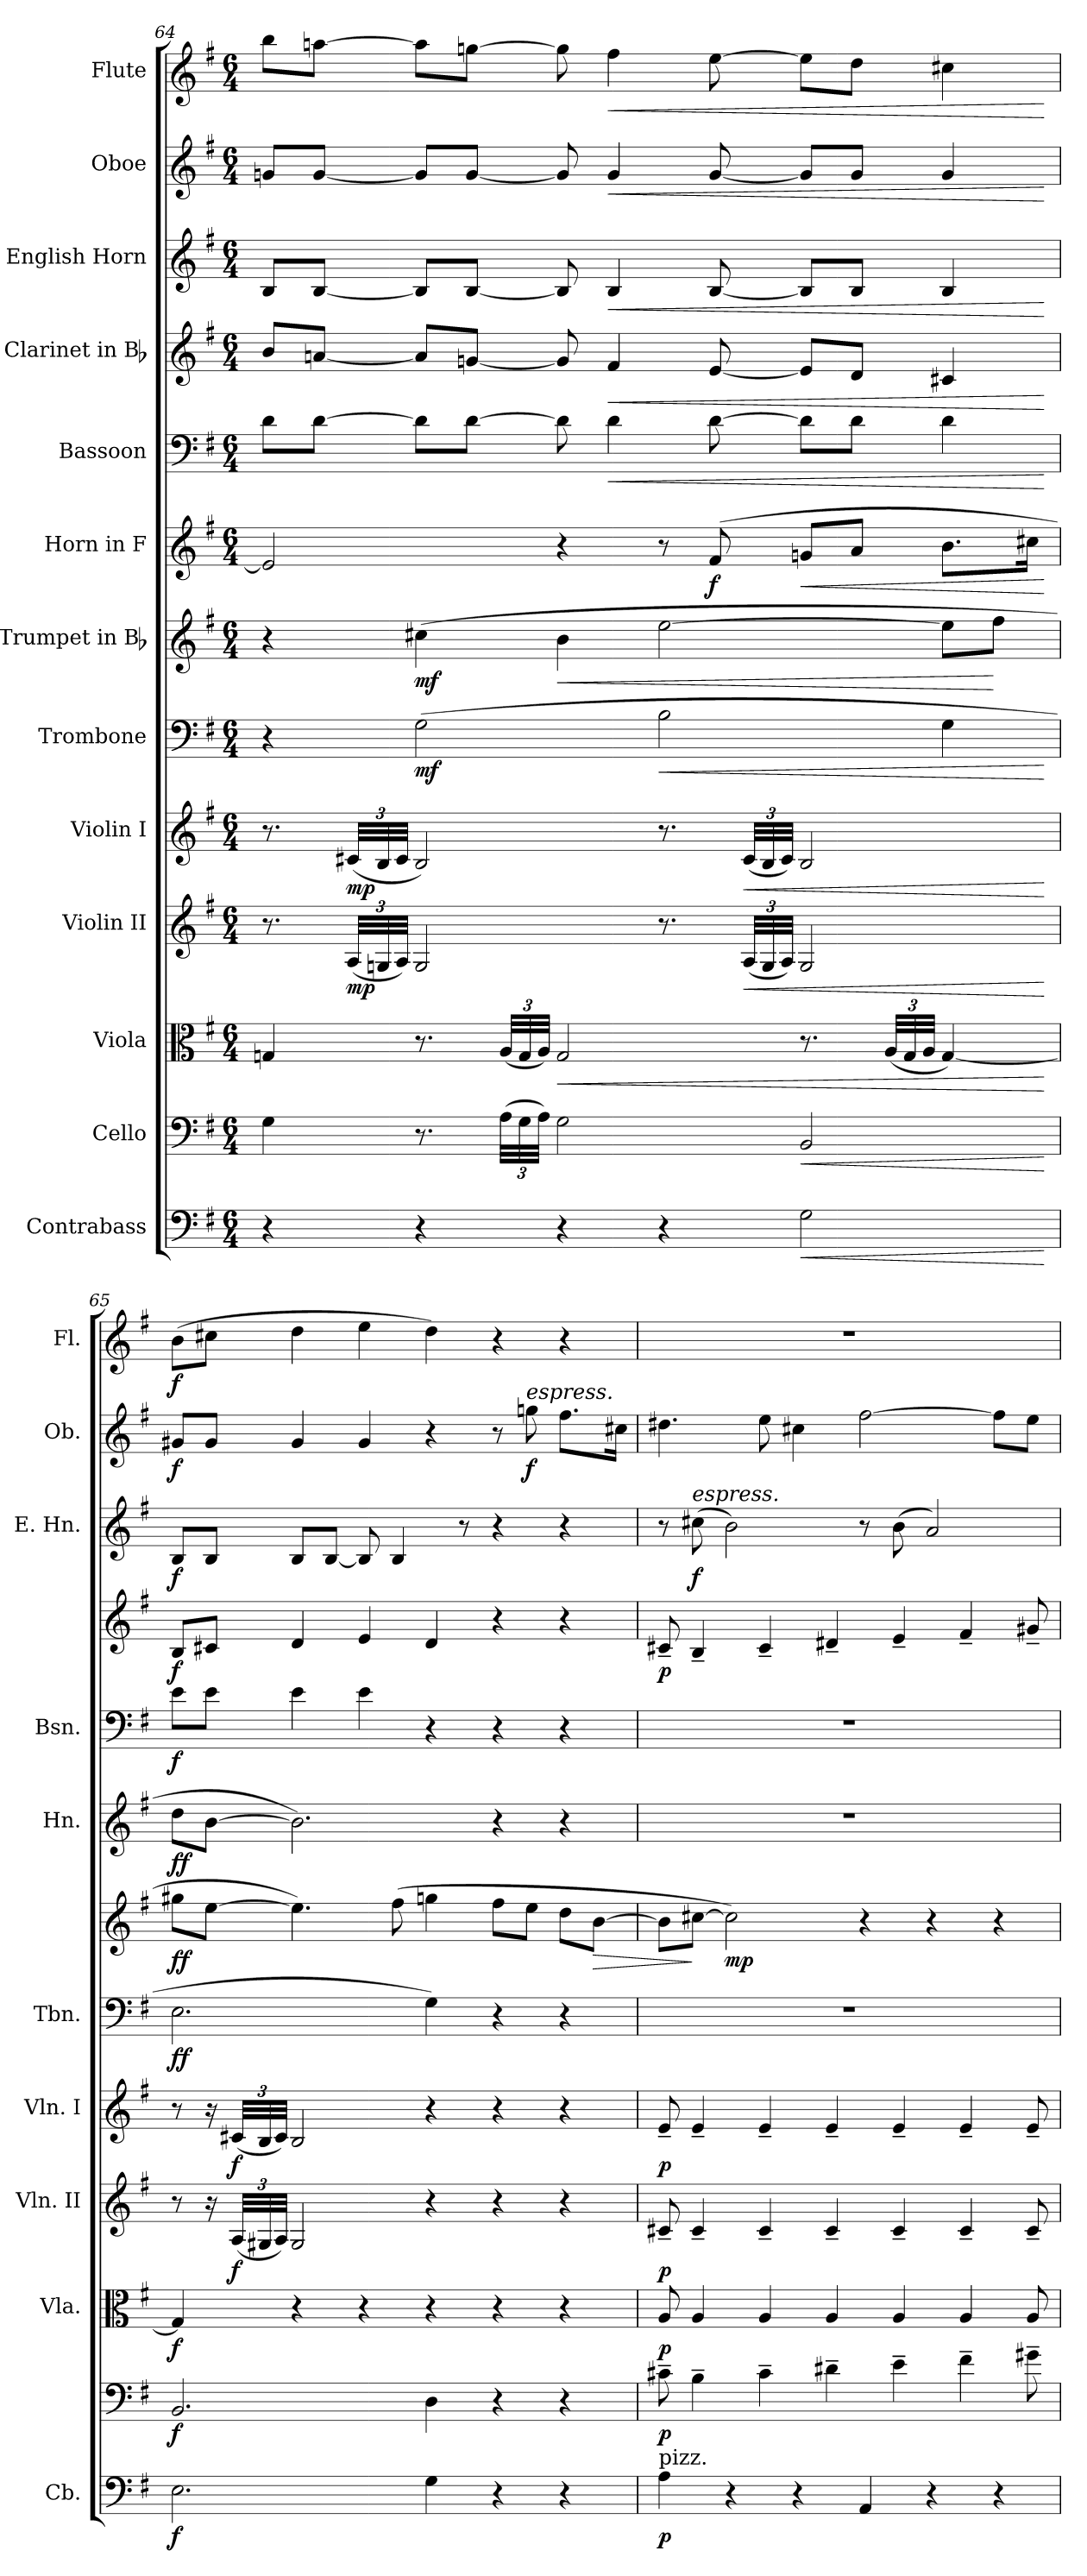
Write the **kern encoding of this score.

**kern	**dynam	**kern	**dynam	**kern	**dynam	**kern	**dynam	**kern	**dynam	**kern	**dynam	**kern	**dynam	**kern	**dynam	**kern	**dynam	**kern	**dynam	**kern	**dynam	**kern	**dynam	**kern	**dynam
*part13	*part13	*part12	*part12	*part11	*part11	*part10	*part10	*part9	*part9	*part8	*part8	*part7	*part7	*part6	*part6	*part5	*part5	*part4	*part4	*part3	*part3	*part2	*part2	*part1	*part1
*staff13	*staff13	*staff12	*staff12	*staff11	*staff11	*staff10	*staff10	*staff9	*staff9	*staff8	*staff8	*staff7	*staff7	*staff6	*staff6	*staff5	*staff5	*staff4	*staff4	*staff3	*staff3	*staff2	*staff2	*staff1	*staff1
*I"Contrabass	*	*I"Cello	*	*I"Viola	*	*I"Violin II	*	*I"Violin I	*	*I"Trombone	*	*I"Trumpet in Bb	*	*I"Horn in F	*	*I"Bassoon	*	*I"Clarinet in Bb	*	*I"English Horn	*	*I"Oboe	*	*I"Flute	*
*I'Cb.	*	*	*	*I'Vla.	*	*I'Vln. II	*	*I'Vln. I	*	*I'Tbn.	*	*	*	*I'Hn.	*	*I'Bsn.	*	*	*	*I'E. Hn.	*	*I'Ob.	*	*I'Fl.	*
*clefF4	*	*clefF4	*	*clefC3	*	*clefG2	*	*clefG2	*	*clefF4	*	*clefG2	*	*clefG2	*	*clefF4	*	*clefG2	*	*clefG2	*	*clefG2	*	*clefG2	*
*ITrd7c12	*	*	*	*	*	*	*	*	*	*	*	*	*	*	*	*	*	*	*	*	*	*	*	*	*
*k[f#]	*	*k[f#]	*	*k[f#]	*	*k[f#]	*	*k[f#]	*	*k[f#]	*	*k[f#]	*	*k[f#]	*	*k[f#]	*	*k[f#]	*	*k[f#]	*	*k[f#]	*	*k[f#]	*
*G:	*	*G:	*	*G:	*	*G:	*	*G:	*	*G:	*	*G:	*	*G:	*	*G:	*	*G:	*	*G:	*	*G:	*	*G:	*
*M6/4	*	*M6/4	*	*M6/4	*	*M6/4	*	*M6/4	*	*M6/4	*	*M6/4	*	*M6/4	*	*M6/4	*	*M6/4	*	*M6/4	*	*M6/4	*	*M6/4	*
=64	=64	=64	=64	=64	=64	=64	=64	=64	=64	=64	=64	=64	=64	=64	=64	=64	=64	=64	=64	=64	=64	=64	=64	=64	=64
4r	.	4G\	.	4Gn/	.	8.r	.	8.r	.	4r	.	4r	.	2e/]	.	8d\L	.	8b/L	.	8B/L	.	8gn/L	.	8bb\L	.
.	.	.	.	.	.	.	.	.	.	.	.	.	.	.	.	[8d\J	.	[8an/J	.	[8B/J	.	[8g/J	.	[8aan\J	.
!	!	!	!	!	!	!	!LO:DY:b	!	!LO:DY:b	!	!	!	!	!	!	!	!	!	!	!	!	!	!	!	!
.	.	.	.	.	.	(<48A/LLL	mp	(<48c#X/LLL	mp	.	.	.	.	.	.	.	.	.	.	.	.	.	.	.	.
.	.	.	.	.	.	48Gn/	.	48B/	.	.	.	.	.	.	.	.	.	.	.	.	.	.	.	.	.
.	.	.	.	.	.	48A/JJJ)	.	48c#/JJJ	.	.	.	.	.	.	.	.	.	.	.	.	.	.	.	.	.
!	!	!	!	!	!	!	!	!	!	!	!LO:DY:b	!	!LO:DY:b	!	!	!	!	!	!	!	!	!	!	!	!
4r	.	8.r	.	8.r	.	2G/	.	2B/)	.	(>2G\	mf	(>4cc#X\	mf	.	.	8d\L]	.	8a/L]	.	8B/L]	.	8g/L]	.	8aa\L]	.
.	.	.	.	.	.	.	.	.	.	.	.	.	.	.	.	[8d\J	.	[8gn/J	.	[8B/J	.	[8g/J	.	[8ggn\J	.
.	.	(>48A\LLL	.	(<48A/LLL	.	.	.	.	.	.	.	.	.	.	.	.	.	.	.	.	.	.	.	.	.
.	.	48G\	.	48G/	.	.	.	.	.	.	.	.	.	.	.	.	.	.	.	.	.	.	.	.	.
.	.	48A\JJJ)	.	48A/JJJ)	.	.	.	.	.	.	.	.	.	.	.	.	.	.	.	.	.	.	.	.	.
!	!	!	!	!	!LO:HP:b	!	!	!	!	!	!	!	!LO:HP:b	!	!	!	!	!	!	!	!	!	!	!	!
4r	.	2G\	.	2G/	<	.	.	.	.	.	.	4b\	<	4r	.	8d\]	.	8g/]	.	8B/]	.	8g/]	.	8gg\]	.
!	!	!	!	!	!	!	!	!	!	!	!	!	!	!	!	!	!LO:HP:b	!	!LO:HP:b	!	!LO:HP:b	!	!LO:HP:b	!	!LO:HP:b
.	.	.	.	.	.	.	.	.	.	.	.	.	.	.	.	4d\	<	4f#/	<	4B/	<	4g/	<	4ff#\	<
!	!	!	!	!	!	!	!	!	!	!	!LO:HP:b	!	!	!	!	!	!	!	!	!	!	!	!	!	!
4r	.	.	.	.	.	8.r	.	8.r	.	2B\	<	[2ee\	.	8r	.	.	.	.	.	.	.	.	.	.	.
!	!	!	!	!	!	!	!	!	!	!	!	!	!	!	!LO:DY:b	!	!	!	!	!	!	!	!	!	!
.	.	.	.	.	.	.	.	.	.	.	.	.	.	(8f#/	f	[8d\	.	[8e/	.	[8B/	.	[8g/	.	[8ee\	.
!	!	!	!	!	!	!	!LO:HP:b	!	!LO:HP:b	!	!	!	!	!	!	!	!	!	!	!	!	!	!	!	!
.	.	.	.	.	.	(<48A/LLL	<	(<48c#/LLL	<	.	.	.	.	.	.	.	.	.	.	.	.	.	.	.	.
.	.	.	.	.	.	48G/	.	48B/	.	.	.	.	.	.	.	.	.	.	.	.	.	.	.	.	.
.	.	.	.	.	.	48A/JJJ)	.	48c#/JJJ)	.	.	.	.	.	.	.	.	.	.	.	.	.	.	.	.	.
!	!LO:HP:b	!	!LO:HP:b	!	!	!	!	!	!	!	!	!	!	!	!LO:HP:b	!	!	!	!	!	!	!	!	!	!
2GG\	<	2BB/	<	8.r	.	2G/	.	2B/	.	.	.	.	.	8gn/L	<	8d\L]	.	8e/L]	.	8B/L]	.	8g/L]	.	8ee\L]	.
.	.	.	.	.	.	.	.	.	.	.	.	.	.	8a/J	.	8d\J	.	8d/J	.	8B/J	.	8g/J	.	8dd\J	.
.	.	.	.	(<48A/LLL	.	.	.	.	.	.	.	.	.	.	.	.	.	.	.	.	.	.	.	.	.
.	.	.	.	48G/	.	.	.	.	.	.	.	.	.	.	.	.	.	.	.	.	.	.	.	.	.
.	.	.	.	48A/JJJ	.	.	.	.	.	.	.	.	.	.	.	.	.	.	.	.	.	.	.	.	.
.	.	.	.	[4G/)	.	.	.	.	.	4G\	.	8ee\L]	.	8.b\L	.	4d\	.	4c#X/	.	4B/	.	4g/	.	4cc#X\	.
.	.	.	.	.	.	.	.	.	.	.	.	8ff#\J	[	.	.	.	.	.	.	.	.	.	.	.	.
.	.	.	.	.	.	.	.	.	.	.	.	.	.	16cc#X\Jk	.	.	.	.	.	.	.	.	.	.	.
.	[	.	[	.	[	.	[	.	[	.	[	.	.	.	[	.	[	.	[	.	[	.	[	.	[
!!LO:LB:g=z
=65	=65	=65	=65	=65	=65	=65	=65	=65	=65	=65	=65	=65	=65	=65	=65	=65	=65	=65	=65	=65	=65	=65	=65	=65	=65
!	!LO:DY:b	!	!LO:DY:b	!	!LO:DY:b	!	!	!	!	!	!LO:DY:b	!	!LO:DY:b	!	!LO:DY:b	!	!LO:DY:b	!	!LO:DY:b	!	!LO:DY:b	!	!LO:DY:b	!	!LO:DY:b
2.EE\	f	2.BB/	f	4G/]	f	8r	.	8r	.	2.E\	ff	8gg#X\L	ff	8dd\L	ff	8e\L	f	8B/L	f	8B/L	f	8g#X/L	f	(>8b\L	f
.	.	.	.	.	.	16r	.	16r	.	.	.	[8ee\J	.	[8b\J	.	8e\J	.	8c#X/J	.	8B/J	.	8g#/J	.	8cc#X\J	.
!	!	!	!	!	!	!	!LO:DY:b	!	!LO:DY:b	!	!	!	!	!	!	!	!	!	!	!	!	!	!	!	!
.	.	.	.	.	.	(<48A/LLL	f	(<48c#X/LLL	f	.	.	.	.	.	.	.	.	.	.	.	.	.	.	.	.
.	.	.	.	.	.	48G#X/	.	48B/	.	.	.	.	.	.	.	.	.	.	.	.	.	.	.	.	.
.	.	.	.	.	.	48A/JJJ)	.	48c#/JJJ)	.	.	.	.	.	.	.	.	.	.	.	.	.	.	.	.	.
.	.	.	.	4r	.	2G#/	.	2B/	.	.	.	4.ee\])	.	2.b\])	.	4e\	.	4d/	.	8B/L	.	4g#/	.	4dd\	.
.	.	.	.	.	.	.	.	.	.	.	.	.	.	.	.	.	.	.	.	[8B/J	.	.	.	.	.
.	.	.	.	4r	.	.	.	.	.	.	.	.	.	.	.	4e\	.	4e/	.	8B/]	.	4g#/	.	4ee\	.
.	.	.	.	.	.	.	.	.	.	.	.	(>8ff#\	.	.	.	.	.	.	.	4B/	.	.	.	.	.
4GG\	.	4D\	.	4r	.	4r	.	4r	.	4G\)	.	4ggn\	.	.	.	4r	.	4d/	.	.	.	4r	.	4dd\)	.
.	.	.	.	.	.	.	.	.	.	.	.	.	.	.	.	.	.	.	.	8r	.	.	.	.	.
4r	.	4r	.	4r	.	4r	.	4r	.	4r	.	8ff#\L	.	4r	.	4r	.	4r	.	4r	.	8r	.	4r	.
!	!	!	!	!	!	!	!	!	!	!	!	!	!	!	!	!	!	!	!	!	!	!LO:TX:a:i:t=espress.	!	!	!
!	!	!	!	!	!	!	!	!	!	!	!	!	!	!	!	!	!	!	!	!	!	!	!LO:DY:b	!	!
.	.	.	.	.	.	.	.	.	.	.	.	8ee\J	.	.	.	.	.	.	.	.	.	8ggn\	f	.	.
4r	.	4r	.	4r	.	4r	.	4r	.	4r	.	8dd\L	.	4r	.	4r	.	4r	.	4r	.	8.ff#\L	.	4r	.
!	!	!	!	!	!	!	!	!	!	!	!	!	!LO:HP:b	!	!	!	!	!	!	!	!	!	!	!	!
.	.	.	.	.	.	.	.	.	.	.	.	[8b\J	>	.	.	.	.	.	.	.	.	.	.	.	.
.	.	.	.	.	.	.	.	.	.	.	.	.	.	.	.	.	.	.	.	.	.	16cc#X\Jk	.	.	.
=66	=66	=66	=66	=66	=66	=66	=66	=66	=66	=66	=66	=66	=66	=66	=66	=66	=66	=66	=66	=66	=66	=66	=66	=66	=66
!LO:TX:a:t=pizz.	!	!	!	!	!	!	!	!	!	!	!	!	!	!	!	!	!	!	!	!	!	!	!	!	!
!	!LO:DY:b	!	!LO:DY:b	!	!LO:DY:b	!	!LO:DY:b	!	!LO:DY:b	!	!	!	!	!	!	!	!	!	!LO:DY:b	!	!	!	!	!	!
4AA\	p	8c#X~>\	p	8A/	p	8c#X~</	p	8e~</	p	1.r	.	8b\L]	.	1.r	.	1.r	.	8c#X~</	p	8r	.	4.dd#X\	.	1.r	.
!	!	!	!	!	!	!	!	!	!	!	!	!	!	!	!	!	!	!	!	!LO:TX:a:i:t=espress.	!	!	!	!	!
!	!	!	!	!	!	!	!	!	!	!	!	!	!	!	!	!	!	!	!	!	!LO:DY:b	!	!	!	!
.	.	4B~>\	.	4A/	.	4c#~</	.	4e~</	.	.	.	[8cc#X\J	]	.	.	.	.	4B~</	.	(>8cc#X\	f	.	.	.	.
!	!	!	!	!	!	!	!	!	!	!	!	!	!LO:DY:b	!	!	!	!	!	!	!	!	!	!	!	!
4r	.	.	.	.	.	.	.	.	.	.	.	2cc#\])	mp	.	.	.	.	.	.	2b\)	.	.	.	.	.
.	.	4c#~>\	.	4A/	.	4c#~</	.	4e~</	.	.	.	.	.	.	.	.	.	4c#~</	.	.	.	8ee\	.	.	.
4r	.	.	.	.	.	.	.	.	.	.	.	.	.	.	.	.	.	.	.	.	.	4cc#X\	.	.	.
.	.	4d#X~>\	.	4A/	.	4c#~</	.	4e~</	.	.	.	.	.	.	.	.	.	4d#X~</	.	.	.	.	.	.	.
4AAA/	.	.	.	.	.	.	.	.	.	.	.	4r	.	.	.	.	.	.	.	8r	.	[2ff#\	.	.	.
.	.	4e~>\	.	4A/	.	4c#~</	.	4e~</	.	.	.	.	.	.	.	.	.	4e~</	.	(>8b\	.	.	.	.	.
4r	.	.	.	.	.	.	.	.	.	.	.	4r	.	.	.	.	.	.	.	2a/)	.	.	.	.	.
.	.	4f#~>\	.	4A/	.	4c#~</	.	4e~</	.	.	.	.	.	.	.	.	.	4f#~</	.	.	.	.	.	.	.
4r	.	.	.	.	.	.	.	.	.	.	.	4r	.	.	.	.	.	.	.	.	.	8ff#\L]	.	.	.
.	.	8g#X~>\	.	8A/	.	8c#~</	.	8e~</	.	.	.	.	.	.	.	.	.	8g#X~</	.	.	.	8ee\J	.	.	.
=	=	=	=	=	=	=	=	=	=	=	=	=	=	=	=	=	=	=	=	=	=	=	=	=	=
*-	*-	*-	*-	*-	*-	*-	*-	*-	*-	*-	*-	*-	*-	*-	*-	*-	*-	*-	*-	*-	*-	*-	*-	*-	*-
